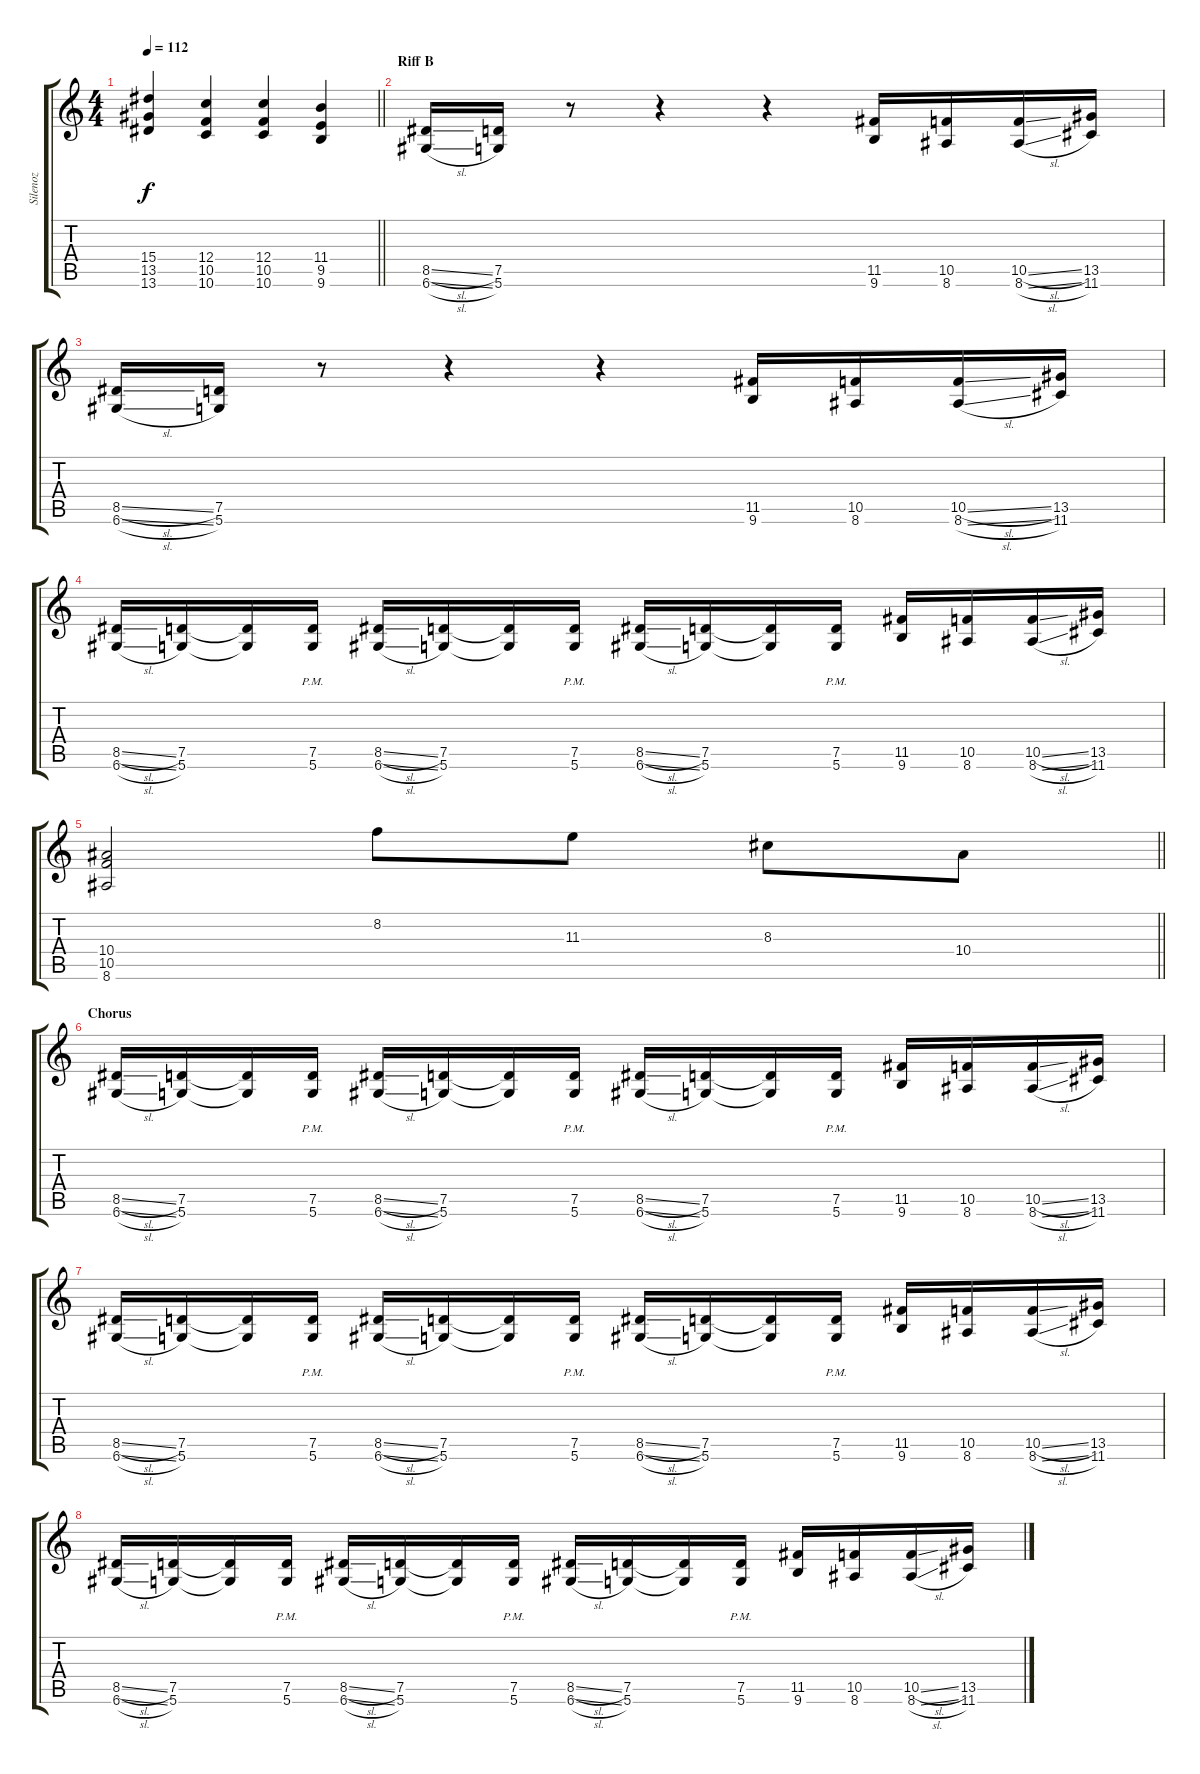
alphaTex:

\track ("Silenoz" "Silenoz") {instrument distortionguitar}
\staff {score tabs}
\tuning (D4 A3 F3 C3 G2 D2) {hide}
\ts (4 4)
\tempo 112
\clef g2
\barLineRight lightlight
\ks c
(15.4 13.5 13.6).4{dy f} (12.4 10.5 10.6).4 (12.4 10.5 10.6).4 (11.4 9.5 9.6).4 |
\section ("" "Riff B")
(8.5{sl} 6.6{sl}).16 (7.5 5.6).16 r.8 r.4 r.4 (11.5 9.6).16 (10.5 8.6).16 (10.5{sl} 8.6{sl}).16 (13.5 11.6).16 |
(8.5{sl} 6.6{sl}).16 (7.5 5.6).16 r.8 r.4 r.4 (11.5 9.6).16 (10.5 8.6).16 (10.5{sl} 8.6{sl}).16 (13.5 11.6).16 |
(8.5{sl} 6.6{sl}).16 (7.5 5.6).16 (7.5{t} 5.6{t}).16 (7.5{pm} 5.6{pm}).16 (8.5{sl} 6.6{sl}).16 (7.5 5.6).16 (7.5{t} 5.6{t}).16 (7.5{pm} 5.6{pm}).16 (8.5{sl} 6.6{sl}).16 (7.5 5.6).16 (7.5{t} 5.6{t}).16 (7.5{pm} 5.6{pm}).16 (11.5 9.6).16 (10.5 8.6).16 (10.5{sl} 8.6{sl}).16 (13.5 11.6).16 |
\barLineRight lightlight
(10.4 10.5 8.6).2 8.2.8 11.3.8 8.3.8 10.4.8 |
\section ("" "Chorus")
(8.5{sl} 6.6{sl}).16 (7.5 5.6).16 (7.5{t} 5.6{t}).16 (7.5{pm} 5.6{pm}).16 (8.5{sl} 6.6{sl}).16 (7.5 5.6).16 (7.5{t} 5.6{t}).16 (7.5{pm} 5.6{pm}).16 (8.5{sl} 6.6{sl}).16 (7.5 5.6).16 (7.5{t} 5.6{t}).16 (7.5{pm} 5.6{pm}).16 (11.5 9.6).16 (10.5 8.6).16 (10.5{sl} 8.6{sl}).16 (13.5 11.6).16 |
(8.5{sl} 6.6{sl}).16 (7.5 5.6).16 (7.5{t} 5.6{t}).16 (7.5{pm} 5.6{pm}).16 (8.5{sl} 6.6{sl}).16 (7.5 5.6).16 (7.5{t} 5.6{t}).16 (7.5{pm} 5.6{pm}).16 (8.5{sl} 6.6{sl}).16 (7.5 5.6).16 (7.5{t} 5.6{t}).16 (7.5{pm} 5.6{pm}).16 (11.5 9.6).16 (10.5 8.6).16 (10.5{sl} 8.6{sl}).16 (13.5 11.6).16 |
(8.5{sl} 6.6{sl}).16 (7.5 5.6).16 (7.5{t} 5.6{t}).16 (7.5{pm} 5.6{pm}).16 (8.5{sl} 6.6{sl}).16 (7.5 5.6).16 (7.5{t} 5.6{t}).16 (7.5{pm} 5.6{pm}).16 (8.5{sl} 6.6{sl}).16 (7.5 5.6).16 (7.5{t} 5.6{t}).16 (7.5{pm} 5.6{pm}).16 (11.5 9.6).16 (10.5 8.6).16 (10.5{sl} 8.6{sl}).16 (13.5 11.6).16
